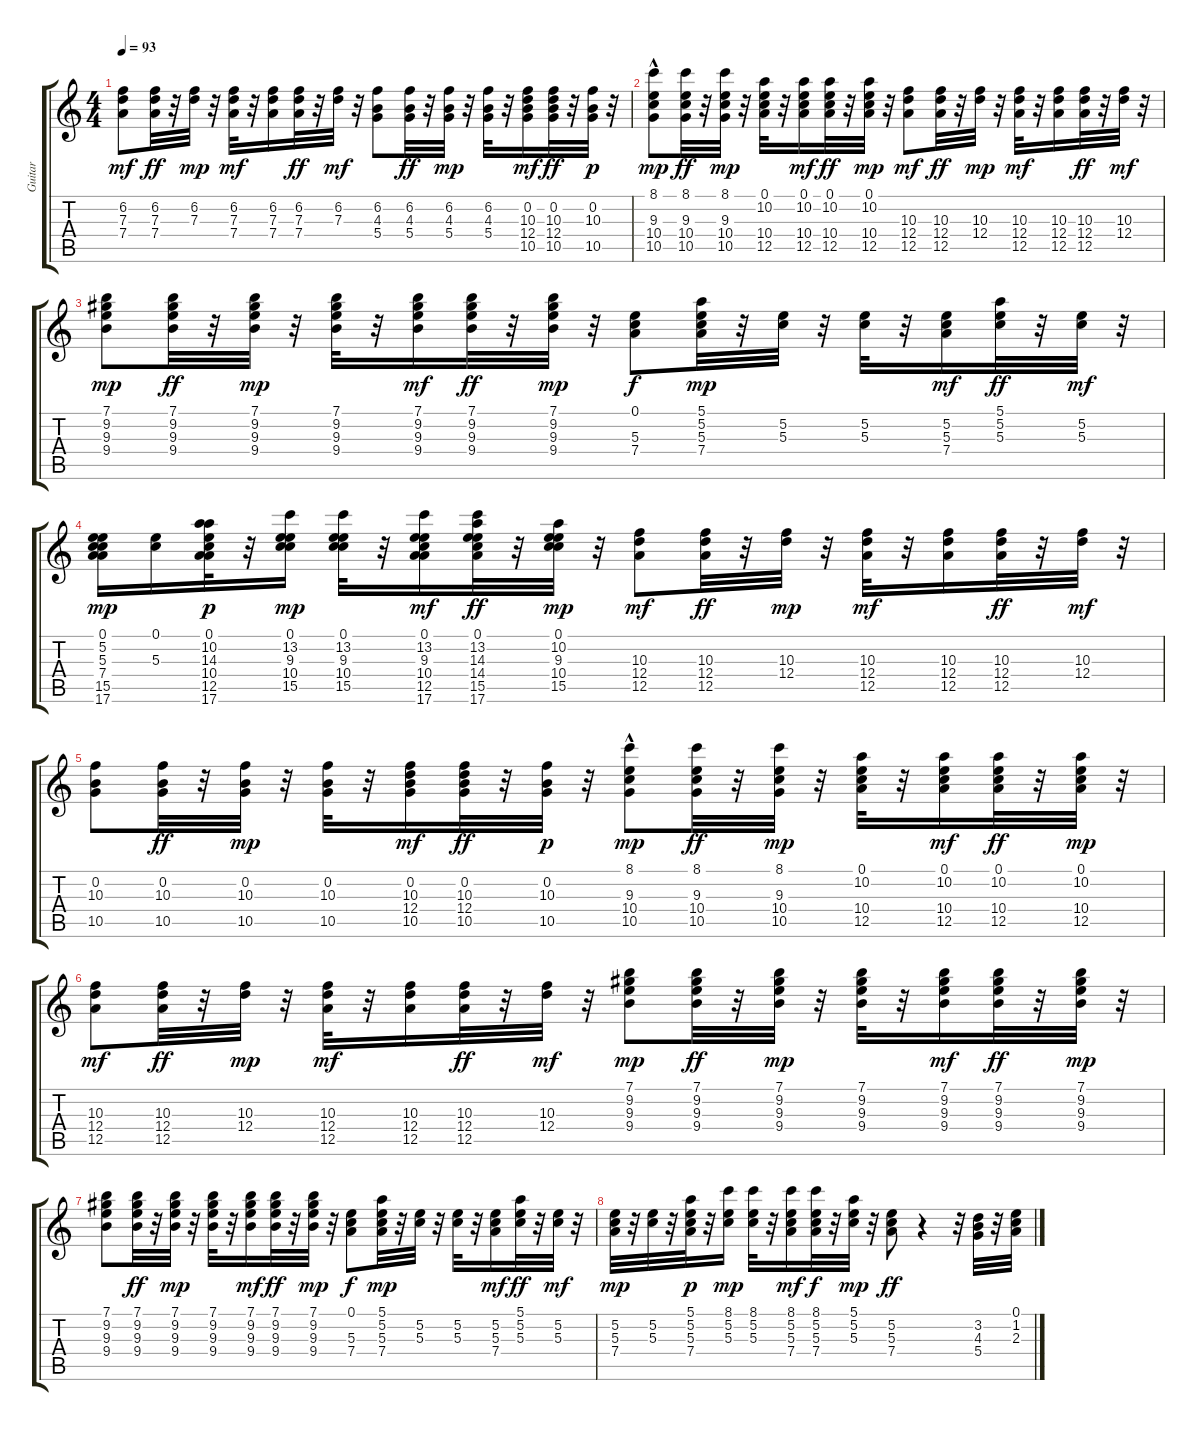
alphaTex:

\track ("Guitar" "Guitar") {instrument acousticguitarsteel}
\staff {score tabs}
\tuning (E4 B3 G3 D3 A2 E2) {hide}
\ts (4 4)
\tempo 93
\clef g2
\ks c
(6.2 7.3 7.4).8{dy mf} (6.2 7.3 7.4).32{dy ff} r.32 (6.2 7.3).32{dy mp} r.32 (6.2 7.3 7.4).32{dy mf} r.32 (6.2 7.3 7.4).16 (6.2 7.3 7.4).32{dy ff} r.32 (6.2 7.3).32{dy mf} r.32 (6.2 4.3 5.4).8 (6.2 4.3 5.4).32{dy ff} r.32 (6.2 4.3 5.4).32{dy mp} r.32 (6.2 4.3 5.4).32 r.32 (0.2 10.3 12.4 10.5).16{dy mf} (0.2 10.3 12.4 10.5).32{dy ff} r.32 (0.2 10.3 10.5).32{dy p} r.32 |
(8.1 9.3 10.4 10.5{hac}).8{dy mp} (8.1 9.3 10.4 10.5).32{dy ff} r.32 (8.1 9.3 10.4 10.5).32{dy mp} r.32 (0.1 10.2 10.4 12.5).32 r.32 (0.1 10.2 10.4 12.5).16{dy mf} (0.1 10.2 10.4 12.5).32{dy ff} r.32 (0.1 10.2 10.4 12.5).32{dy mp} r.32 (10.3 12.4 12.5).8{dy mf} (10.3 12.4 12.5).32{dy ff} r.32 (10.3 12.4).32{dy mp} r.32 (10.3 12.4 12.5).32{dy mf} r.32 (10.3 12.4 12.5).16 (10.3 12.4 12.5).32{dy ff} r.32 (10.3 12.4).32{dy mf} r.32 |
(7.1 9.2 9.3 9.4).8{dy mp} (7.1 9.2 9.3 9.4).32{dy ff} r.32 (7.1 9.2 9.3 9.4).32{dy mp} r.32 (7.1 9.2 9.3 9.4).32 r.32 (7.1 9.2 9.3 9.4).16{dy mf} (7.1 9.2 9.3 9.4).32{dy ff} r.32 (7.1 9.2 9.3 9.4).32{dy mp} r.32 (0.1 5.3 7.4).8{dy f} (5.1 5.2 5.3 7.4).32{dy mp} r.32 (5.2 5.3).32 r.32 (5.2 5.3).32 r.32 (5.2 5.3 7.4).16{dy mf} (5.1 5.2 5.3).32{dy ff} r.32 (5.2 5.3).32{dy mf} r.32 |
(0.1 5.2 5.3 7.4 15.5 17.6).16{dy mp} (0.1 5.3).16 (0.1 10.2 14.3 10.4 12.5 17.6).32{dy p} r.32 (0.1 13.2 9.3 10.4 15.5).16{dy mp} (0.1 13.2 9.3 10.4 15.5).32 r.32 (0.1 13.2 9.3 10.4 12.5 17.6).16{dy mf} (0.1 13.2 14.3 14.4 15.5 17.6).32{dy ff} r.32 (0.1 10.2 9.3 10.4 15.5).32{dy mp} r.32 (10.3 12.4 12.5).8{dy mf} (10.3 12.4 12.5).32{dy ff} r.32 (10.3 12.4).32{dy mp} r.32 (10.3 12.4 12.5).32{dy mf} r.32 (10.3 12.4 12.5).16 (10.3 12.4 12.5).32{dy ff} r.32 (10.3 12.4).32{dy mf} r.32 |
(0.2 10.3 10.5).8 (0.2 10.3 10.5).32{dy ff} r.32 (0.2 10.3 10.5).32{dy mp} r.32 (0.2 10.3 10.5).32 r.32 (0.2 10.3 12.4 10.5).16{dy mf} (0.2 10.3 12.4 10.5).32{dy ff} r.32 (0.2 10.3 10.5).32{dy p} r.32 (8.1 9.3 10.4 10.5{hac}).8{dy mp} (8.1 9.3 10.4 10.5).32{dy ff} r.32 (8.1 9.3 10.4 10.5).32{dy mp} r.32 (0.1 10.2 10.4 12.5).32 r.32 (0.1 10.2 10.4 12.5).16{dy mf} (0.1 10.2 10.4 12.5).32{dy ff} r.32 (0.1 10.2 10.4 12.5).32{dy mp} r.32 |
(10.3 12.4 12.5).8{dy mf} (10.3 12.4 12.5).32{dy ff} r.32 (10.3 12.4).32{dy mp} r.32 (10.3 12.4 12.5).32{dy mf} r.32 (10.3 12.4 12.5).16 (10.3 12.4 12.5).32{dy ff} r.32 (10.3 12.4).32{dy mf} r.32 (7.1 9.2 9.3 9.4).8{dy mp} (7.1 9.2 9.3 9.4).32{dy ff} r.32 (7.1 9.2 9.3 9.4).32{dy mp} r.32 (7.1 9.2 9.3 9.4).32 r.32 (7.1 9.2 9.3 9.4).16{dy mf} (7.1 9.2 9.3 9.4).32{dy ff} r.32 (7.1 9.2 9.3 9.4).32{dy mp} r.32 |
(7.1 9.2 9.3 9.4).8 (7.1 9.2 9.3 9.4).32{dy ff} r.32 (7.1 9.2 9.3 9.4).32{dy mp} r.32 (7.1 9.2 9.3 9.4).32 r.32 (7.1 9.2 9.3 9.4).16{dy mf} (7.1 9.2 9.3 9.4).32{dy ff} r.32 (7.1 9.2 9.3 9.4).32{dy mp} r.32 (0.1 5.3 7.4).8{dy f} (5.1 5.2 5.3 7.4).32{dy mp} r.32 (5.2 5.3).32 r.32 (5.2 5.3).32 r.32 (5.2 5.3 7.4).16{dy mf} (5.1 5.2 5.3).32{dy ff} r.32 (5.2 5.3).32{dy mf} r.32 |
(5.2 5.3 7.4).32{dy mp} r.32 (5.2 5.3).32 r.32 (5.1 5.2 5.3 7.4).32{dy p} r.32 (8.1 5.2 5.3).16{dy mp} (8.1 5.2 5.3).32 r.32 (8.1 5.2 5.3 7.4).16{dy mf} (8.1 5.2 5.3 7.4).32{dy f} r.32 (5.1 5.2 5.3).32{dy mp} r.32 (5.2 5.3 7.4).8{dy ff} r.4 r.32 (3.2 4.3 5.4).32 r.32 (0.1 1.2 2.3).32
